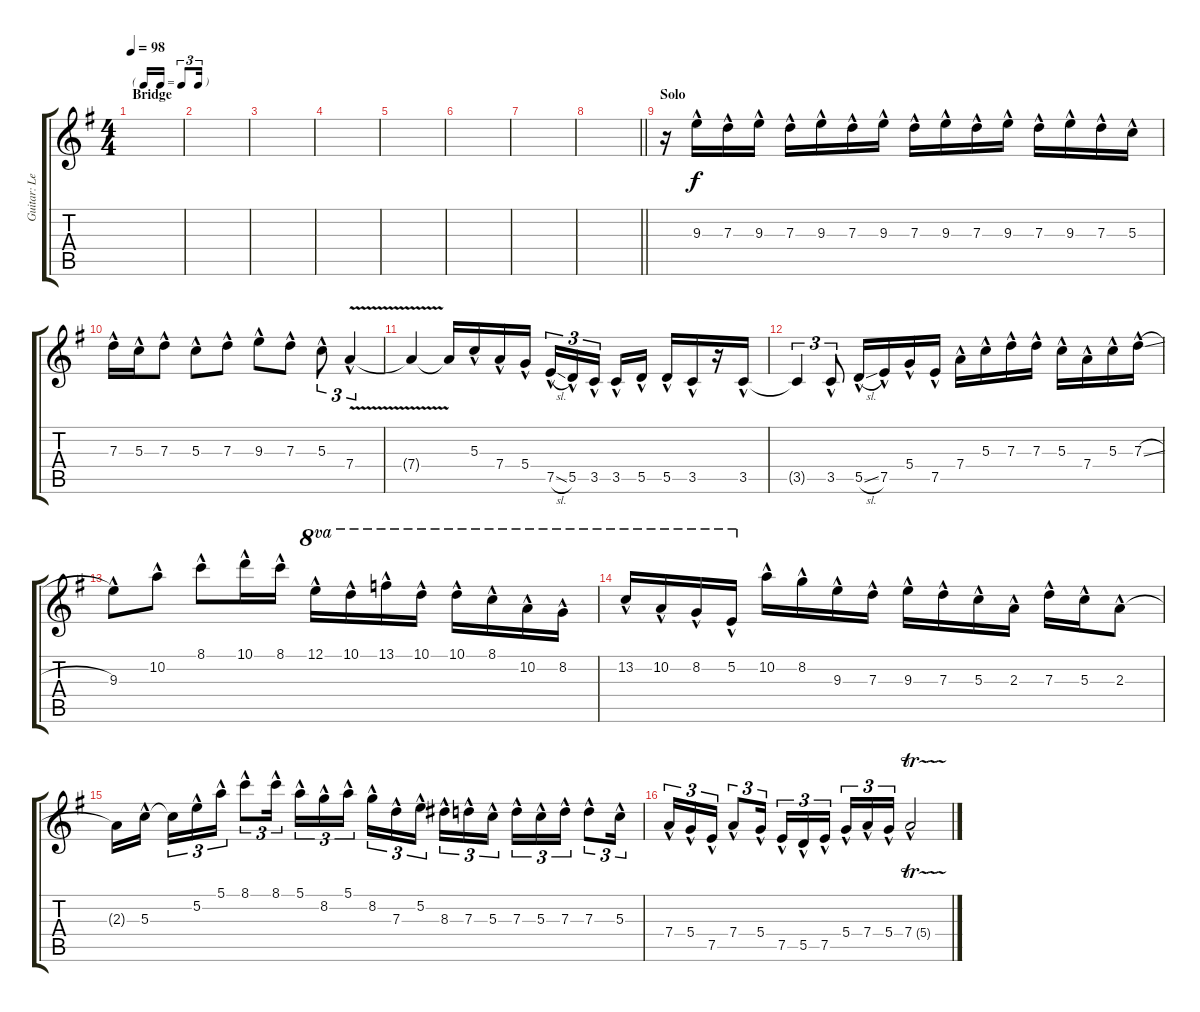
\track ("Guitar: Lead" "Guitar: Le") {instrument overdrivenguitar}
\staff {score tabs}
\tuning (E4 B3 G3 D3 A2 E2) {hide}
\ts (4 4)
\tf triplet16th
\section ("" "Bridge")
\tempo 98
\clef g2
\ks g
|
|
|
|
|
|
|
\barLineRight lightlight
|
\section ("" "Solo")
r.16 9.3{hac}.16 7.3{hac}.16 9.3{hac}.16 7.3{hac}.16 9.3{hac}.16 7.3{hac}.16 9.3{hac}.16 7.3{hac}.16 9.3{hac}.16 7.3{hac}.16 9.3{hac}.16 7.3{hac}.16 9.3{hac}.16 7.3{hac}.16 5.3{hac}.16 |
7.3{hac}.16 5.3{hac}.16 7.3{hac}.8 5.3{hac}.8 7.3{hac}.8 9.3{hac}.8 7.3{hac}.8 5.3{hac}.8{tu (3 2)} 7.4{v hac}.4{tu (3 2)} |
7.4{t}.4 7.4{t}.16 5.3{hac}.16 7.4{hac}.16 5.4{hac}.16 7.5{sl hac}.16{tu (3 2)} 5.5{hac}.16{tu (3 2)} 3.5{hac}.16{tu (3 2) beam splitsecondary} 3.5{hac}.16 5.5{hac}.16 5.5{hac}.16 3.5{hac}.16 r.16 3.5{hac}.16 |
3.5{t}.4{tu (3 2)} 3.5{hac}.8{tu (3 2)} 5.5{sl hac}.16 7.5{hac}.16 5.4{hac}.16 7.5{hac}.16 7.4{hac}.16 5.3{hac}.16 7.3{hac}.16 7.3{hac}.16 5.3{hac}.16 7.4{hac}.16 5.3{hac}.16 7.3{sl hac}.16 |
9.3{hac}.8 10.2{hac}.8 8.1{hac}.8 10.1{hac}.16 8.1{hac}.16 12.1{hac}.16{ot 8va} 10.1{hac}.16{ot 8va} 13.1{hac}.16{ot 8va} 10.1{hac}.16{ot 8va} 10.1{hac}.16{ot 8va} 8.1{hac}.16{ot 8va} 10.2{hac}.16{ot 8va} 8.2{hac}.16{ot 8va} |
13.2{hac}.16{ot 8va} 10.2{hac}.16{ot 8va} 8.2{hac}.16{ot 8va} 5.2{hac}.16{ot 8va} 10.2{hac}.16 8.2{hac}.16 9.3{hac}.16 7.3{hac}.16 9.3{hac}.16 7.3{hac}.16 5.3{hac}.16 2.3{hac}.16 7.3{hac}.16 5.3{hac}.16 2.3{hac}.8 |
2.3{t}.16 5.3{hac}.16{beam splitsecondary} 5.3{t}.16{tu (3 2)} 5.2{hac}.16{tu (3 2)} 5.1{hac}.16{tu (3 2)} 8.1{hac}.8{tu (3 2)} 8.1{hac}.16{tu (3 2) beam splitsecondary} 5.1{hac}.16{tu (3 2)} 8.2{hac}.16{tu (3 2)} 5.1{hac}.16{tu (3 2)} 8.2{hac}.16{tu (3 2)} 7.3{hac}.16{tu (3 2)} 5.2{hac}.16{tu (3 2) beam splitsecondary} 8.3{hac}.16{tu (3 2)} 7.3{hac}.16{tu (3 2)} 5.3{hac}.16{tu (3 2)} 7.3{hac}.16{tu (3 2)} 5.3{hac}.16{tu (3 2)} 7.3{hac}.16{tu (3 2)} 7.3{hac}.8{tu (3 2)} 5.3{hac}.16{tu (3 2)} |
7.4{hac}.16{tu (3 2)} 5.4{hac}.16{tu (3 2)} 7.5{hac}.16{tu (3 2)} 7.4{hac}.8{tu (3 2)} 5.4{hac}.16{tu (3 2)} 7.5{hac}.16{tu (3 2)} 5.5{hac}.16{tu (3 2)} 7.5{hac}.16{tu (3 2) beam splitsecondary} 5.4{hac}.16{tu (3 2)} 7.4{hac}.16{tu (3 2)} 5.4{hac}.16{tu (3 2)} 7.4{tr (5 64) hac}.2
